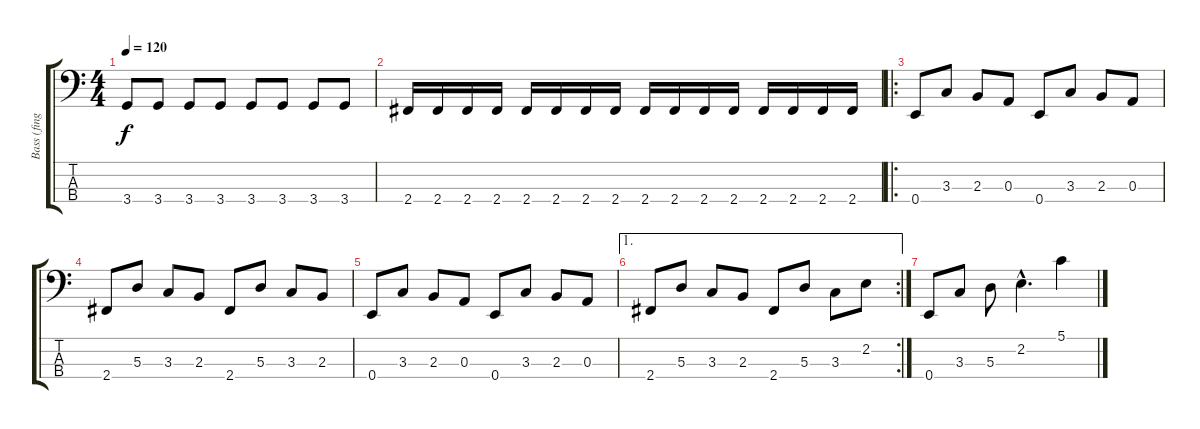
\track ("Bass (finger)" "Bass (fing") {instrument electricbassfinger}
\staff {score tabs}
\tuning (G2 D2 A1 E1) {hide}
\ts (4 4)
\tempo 120
\clef f4
\ks c
3.4.8{dy f} 3.4.8 3.4.8 3.4.8 3.4.8 3.4.8 3.4.8 3.4.8 |
2.4.16 2.4.16 2.4.16 2.4.16 2.4.16 2.4.16 2.4.16 2.4.16 2.4.16 2.4.16 2.4.16 2.4.16 2.4.16 2.4.16 2.4.16 2.4.16 |
\ro
0.4.8 3.3.8 2.3.8 0.3.8 0.4.8 3.3.8 2.3.8 0.3.8 |
2.4.8 5.3.8 3.3.8 2.3.8 2.4.8 5.3.8 3.3.8 2.3.8 |
0.4.8 3.3.8 2.3.8 0.3.8 0.4.8 3.3.8 2.3.8 0.3.8 |
\ae 1
\rc 2
2.4.8 5.3.8 3.3.8 2.3.8 2.4.8 5.3.8 3.3.8 2.2.8 |
0.4.8 3.3.8 5.3.8 2.2{hac}.4{d} 5.1.4
